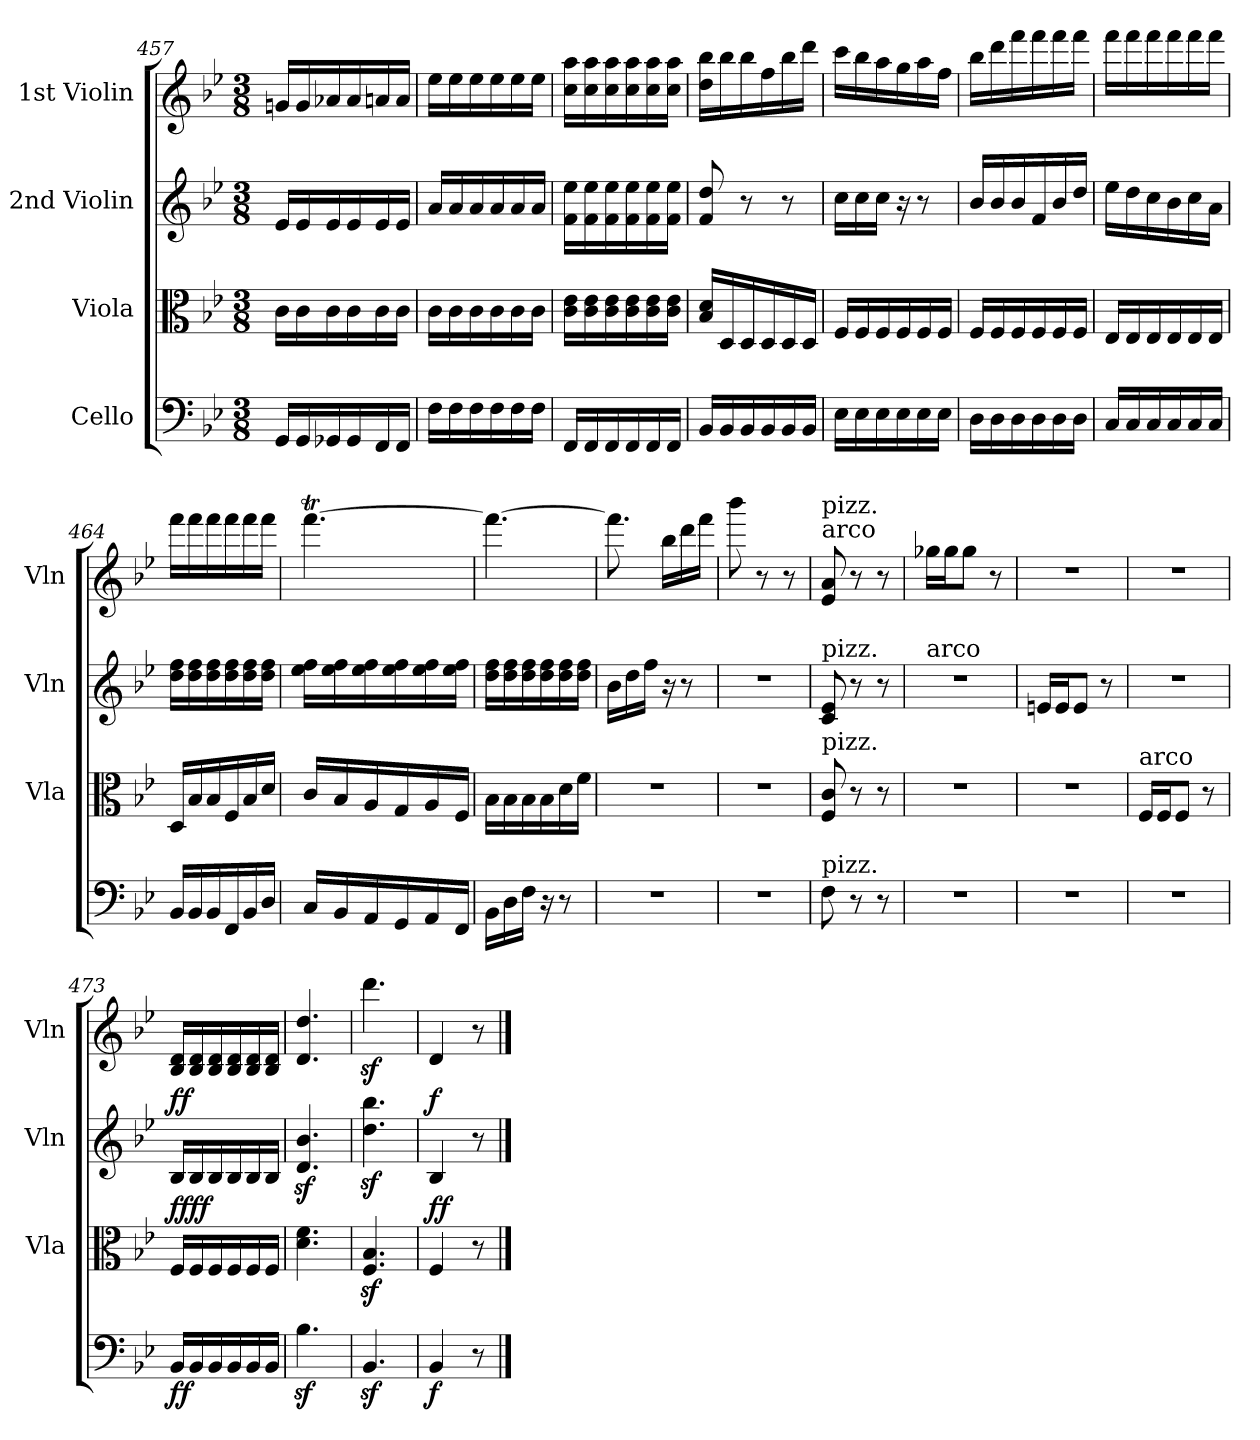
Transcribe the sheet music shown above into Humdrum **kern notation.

**kern	**dynam	**kern	**dynam	**kern	**dynam	**kern
*part4	*part4	*part3	*part3	*part2	*part2	*part1
*staff4	*staff4	*staff3	*staff3	*staff2	*staff2	*staff1
*I"Cello	*	*I"Viola	*	*I"2nd Violin	*	*I"1st Violin
*	*	*I'Vla	*	*I'Vln	*	*I'Vln
*clefF4	*	*clefC3	*	*clefG2	*	*clefG2
*k[b-e-]	*	*k[b-e-]	*	*k[b-e-]	*	*k[b-e-]
*B-:	*	*B-:	*	*B-:	*	*B-:
*M3/8	*	*M3/8	*	*M3/8	*	*M3/8
=457	=457	=457	=457	=457	=457	=457
16GGLL	.	16cLL	.	16e-LL	.	16gnLL
16GG	.	16c	.	16e-	.	16g
16GG-X	.	16c	.	16e-	.	16a-X
16GG-	.	16c	.	16e-	.	16a-
16FF	.	16c	.	16e-	.	16an
16FFJJ	.	16cJJ	.	16e-JJ	.	16aJJ
=458	=458	=458	=458	=458	=458	=458
16FLL	.	16cLL	.	16aLL	.	16ee-LL
16F	.	16c	.	16a	.	16ee-
16F	.	16c	.	16a	.	16ee-
16F	.	16c	.	16a	.	16ee-
16F	.	16c	.	16a	.	16ee-
16FJJ	.	16cJJ	.	16aJJ	.	16ee-JJ
=459	=459	=459	=459	=459	=459	=459
16FFLL	.	16c 16e-LL	.	16f 16ee-LL	.	16cc 16aaLL
16FF	.	16c 16e-	.	16f 16ee-	.	16cc 16aa
16FF	.	16c 16e-	.	16f 16ee-	.	16cc 16aa
16FF	.	16c 16e-	.	16f 16ee-	.	16cc 16aa
16FF	.	16c 16e-	.	16f 16ee-	.	16cc 16aa
16FFJJ	.	16c 16e-JJ	.	16f 16ee-JJ	.	16cc 16aaJJ
=460	=460	=460	=460	=460	=460	=460
16BB-LL	.	16B- 16dLL	.	8f 8dd	.	16dd 16bb-LL
16BB-	.	16D	.	.	.	16bb-
16BB-	.	16D	.	8r	.	16bb-
16BB-	.	16D	.	.	.	16ff
16BB-	.	16D	.	8r	.	16bb-
16BB-JJ	.	16DJJ	.	.	.	16dddJJ
=461	=461	=461	=461	=461	=461	=461
16E-LL	.	16FLL	.	16ccLL	.	16cccLL
16E-	.	16F	.	16cc	.	16bb-
16E-	.	16F	.	16ccJJ	.	16aa
16E-	.	16F	.	16r	.	16gg
16E-	.	16F	.	8r	.	16aa
16E-JJ	.	16FJJ	.	.	.	16ffJJ
=462	=462	=462	=462	=462	=462	=462
16DLL	.	16FLL	.	16b-LL	.	16bb-LL
16D	.	16F	.	16b-	.	16ddd
16D	.	16F	.	16b-	.	16fff
16D	.	16F	.	16f	.	16fff
16D	.	16F	.	16b-	.	16fff
16DJJ	.	16FJJ	.	16ddJJ	.	16fffJJ
=463	=463	=463	=463	=463	=463	=463
16CLL	.	16E-LL	.	16ee-LL	.	16fffLL
16C	.	16E-	.	16dd	.	16fff
16C	.	16E-	.	16cc	.	16fff
16C	.	16E-	.	16b-	.	16fff
16C	.	16E-	.	16cc	.	16fff
16CJJ	.	16E-JJ	.	16aJJ	.	16fffJJ
=464	=464	=464	=464	=464	=464	=464
16BB-LL	.	16DLL	.	16dd 16ffLL	.	16fffLL
16BB-	.	16B-	.	16dd 16ff	.	16fff
16BB-	.	16B-	.	16dd 16ff	.	16fff
16FF	.	16F	.	16dd 16ff	.	16fff
16BB-	.	16B-	.	16dd 16ff	.	16fff
16DJJ	.	16dJJ	.	16dd 16ffJJ	.	16fffJJ
=465	=465	=465	=465	=465	=465	=465
16CLL	.	16cLL	.	16ee- 16ffLL	.	[4.fffT
16BB-	.	16B-	.	16ee- 16ff	.	.
16AA	.	16A	.	16ee- 16ff	.	.
16GG	.	16G	.	16ee- 16ff	.	.
16AA	.	16A	.	16ee- 16ff	.	.
16FFJJ	.	16FJJ	.	16ee- 16ffJJ	.	.
=466	=466	=466	=466	=466	=466	=466
16BB-LL	.	16B-LL	.	16dd 16ffLL	.	4.fff_
16D	.	16B-	.	16dd 16ff	.	.
16FJJ	.	16B-	.	16dd 16ff	.	.
16r	.	16B-	.	16dd 16ff	.	.
8r	.	16d	.	16dd 16ff	.	.
.	.	16fJJ	.	16dd 16ffJJ	.	.
=467	=467	=467	=467	=467	=467	=467
4.r	.	4.r	.	16b-LL	.	8.fff]
.	.	.	.	16dd	.	.
.	.	.	.	16ffJJ	.	.
.	.	.	.	16r	.	16bb-LL
.	.	.	.	8r	.	16ddd
.	.	.	.	.	.	16fffJJ
=468	=468	=468	=468	=468	=468	=468
4.r	.	4.r	.	4.r	.	8bbb-
.	.	.	.	.	.	8r
.	.	.	.	.	.	8r
=469	=469	=469	=469	=469	=469	=469
!	!	!	!	!	!	!LO:TX:a:t=arco
!	!	!	!	!	!	!LO:TX:a:t=pizz.
!	!	!	!	!LO:TX:a:t=pizz.	!	!
!	!	!LO:TX:a:t=pizz.	!	!	!	!
!LO:TX:a:t=pizz.	!	!	!	!	!	!
8F	.	8F 8c	.	8c 8e-	.	8e- 8a
8r	.	8r	.	8r	.	8r
8r	.	8r	.	8r	.	8r
=470	=470	=470	=470	=470	=470	=470
!	!	!	!	!LO:TX:a:t=arco	!	!
4.r	.	4.r	.	4.r	.	16gg-XLL
.	.	.	.	.	.	16gg-J
.	.	.	.	.	.	8gg-J
.	.	.	.	.	.	8r
=471	=471	=471	=471	=471	=471	=471
4.r	.	4.r	.	16enLL	.	4.r
.	.	.	.	16eJ	.	.
.	.	.	.	8eJ	.	.
.	.	.	.	8r	.	.
=472	=472	=472	=472	=472	=472	=472
!	!	!LO:TX:a:t=arco	!	!	!	!
4.r	.	16FLL	.	4.r	.	4.r
.	.	16FJ	.	.	.	.
.	.	8FJ	.	.	.	.
.	.	8r	.	.	.	.
=473	=473	=473	=473	=473	=473	=473
!	!	!	!LO:DY:a	!	!LO:DY:a	!
16BB-LL	ff	16FLL	ffff	16B-LL	ff	16B- 16dLL
16BB-	.	16F	.	16B-	.	16B- 16d
16BB-	.	16F	.	16B-	.	16B- 16d
16BB-	.	16F	.	16B-	.	16B- 16d
16BB-	.	16F	.	16B-	.	16B- 16d
16BB-JJ	.	16FJJ	.	16B-JJ	.	16B- 16dJJ
=474	=474	=474	=474	=474	=474	=474
4.B-z	.	4.d 4.f	.	4.dz> 4.b-z>	.	4.d 4.dd
=475	=475	=475	=475	=475	=475	=475
4.BB-z	.	4.Fz 4.B-z	.	4.ddz 4.bb-z	.	4.dddz
=476	=476	=476	=476	=476	=476	=476
!	!	!	!LO:DY:a	!	!LO:DY:a	!
4BB-	f	4F	ff	4B-	f	4d
8r	.	8r	.	8r	.	8r
==	==	==	==	==	==	==
*-	*-	*-	*-	*-	*-	*-
